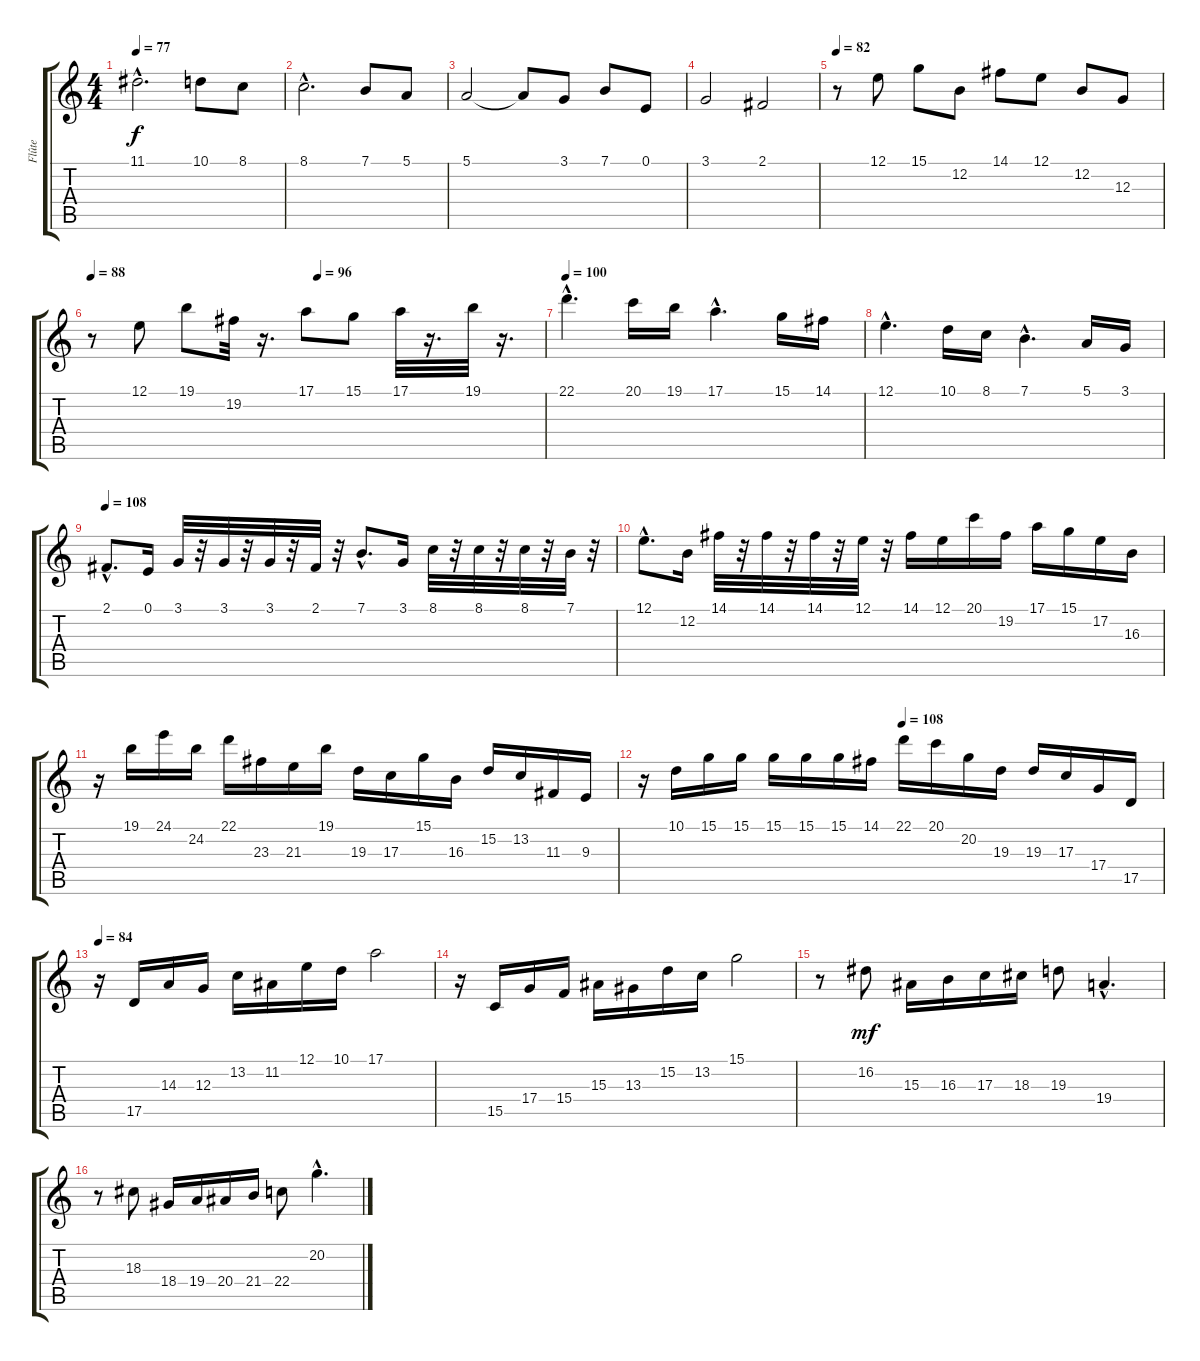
\track ("Flûte" "Flûte") {instrument flute}
\staff {score tabs}
\tuning (E4 B3 G3 D3 A2 E2) {hide}
\ts (4 4)
\tempo 77
\clef g2
\ks c
11.1{hac}.2{d dy f} 10.1.8 8.1.8 |
8.1{hac}.2{d} 7.1.8 5.1.8 |
5.1.2 5.1{t}.8 3.1.8 7.1.8 0.1.8 |
3.1.2 2.1.2 |
\section ("" "")
\tempo 82
r.8 12.1.8 15.1.8 12.2.8 14.1.8 12.1.8 12.2.8 12.3.8 |
\tempo 88
\tempo (96 0.5)
r.8 12.1.8 19.1.8 19.2.32 r.16{d} 17.1.8 15.1.8 17.1.32 r.16{d} 19.1.32 r.16{d} |
\tempo 100
22.1{hac}.4{d} 20.1.16 19.1.16 17.1{hac}.4{d} 15.1.16 14.1.16 |
12.1{hac}.4{d} 10.1.16 8.1.16 7.1{hac}.4{d} 5.1.16 3.1.16 |
\tempo 108
2.1{hac}.8{d} 0.1.16 3.1.32 r.32 3.1.32 r.32 3.1.32 r.32 2.1.32 r.32 7.1{hac}.8{d} 3.1.16 8.1.32 r.32 8.1.32 r.32 8.1.32 r.32 7.1.32 r.32 |
12.1{hac}.8{d} 12.2.16 14.1.32 r.32 14.1.32 r.32 14.1.32 r.32 12.1.32 r.32 14.1.16 12.1.16 20.1.16 19.2.16 17.1.16 15.1.16 17.2.16 16.3.16 |
r.16 19.1.16 24.1.16 24.2.16 22.1.16 23.3.16 21.3.16 19.1.16 19.3.16 17.3.16 15.1.16 16.3.16 15.2.16 13.2.16 11.3.16 9.3.16 |
\tempo (108 0.5)
r.16 10.1.16 15.1.16 15.1.16 15.1.16 15.1.16 15.1.16 14.1.16 22.1.16 20.1.16 20.2.16 19.3.16 19.3.16 17.3.16 17.4.16 17.5.16 |
\tempo 84
r.16 17.5.16 14.3.16 12.3.16 13.2.16 11.2.16 12.1.16 10.1.16 17.1.2 |
r.16 15.5.16 17.4.16 15.4.16 15.3.16 13.3.16 15.2.16 13.2.16 15.1.2 |
r.8 16.2.8{dy mf} 15.3.16 16.3.16 17.3.16 18.3.16 19.3.8 19.4{hac}.4{d} |
r.8 18.3.8 18.4.16 19.4.16 20.4.16 21.4.16 22.4.8 20.2{hac}.4{d}
